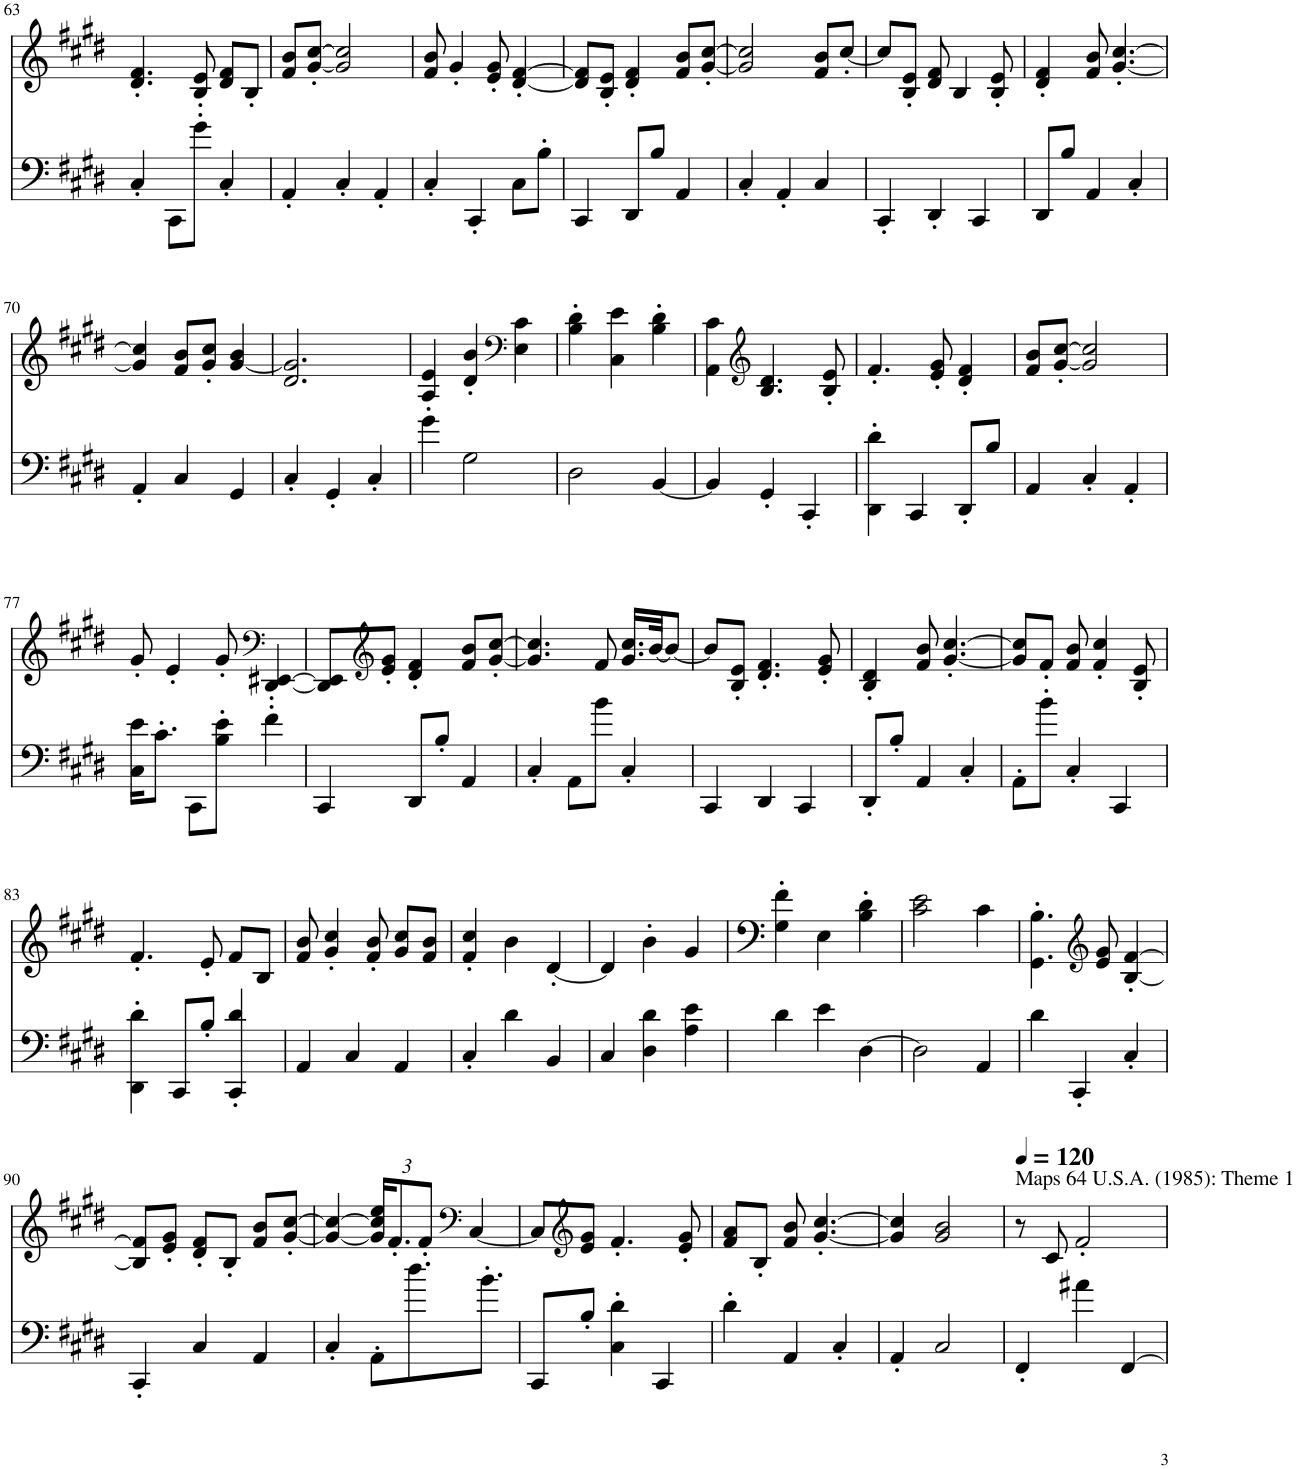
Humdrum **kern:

**kern	**kern
*part1	*part1
*staff2	*staff1
*I"Piano	*
*I'Pno.	*
!!LO:PB:g=z
*clefF4	*clefG2
*k[f#c#g#d#]	*k[f#c#g#d#]
*M3/4	*M3/4
=63	=63
4C#'/	4.d#/' 4.f#/'
8CC#\L	.
8g#'\J	8B/' 8e/'
4C#'/	8d#/ 8f#/L
.	8B'/J
=64	=64
4AA'/	8f#/ 8b/L
.	[8g#/' [8cc#/'J
4C#'/	2g#/] 2cc#/]
4AA'/	.
=65	=65
4C#'/	8f#/ 8b/
.	4g#'/
4CC#'/	.
.	8e/' 8g#/'
8C#\L	[4d#/' [4f#/'
8B'\J	.
=66	=66
4CC#/	8d#/] 8f#/]L
.	8B/' 8e/'J
8DD#/L	4d#/' 4f#/'
8B/J	.
4AA/	8f#/ 8b/L
.	[8g#/' [8cc#/'J
=67	=67
4C#'/	2g#/] 2cc#/]
4AA'/	.
4C#/	8f#/ 8b/L
.	[8cc#'/J
=68	=68
4CC#'/	8cc#/L]
.	8B/' 8e/'J
4DD#'/	8d#/ 8f#/
.	4B/
4CC#/	.
.	8B/' 8e/'
=69	=69
8DD#/L	4d#/' 4f#/'
8B/J	.
4AA/	8f#/ 8b/
.	[4.g#/' [4.cc#/'
4C#'/	.
!!LO:LB:g=z
=70	=70
4AA'/	4g#/] 4cc#/]
4C#/	8f#/ 8b/L
.	8g#/' 8cc#/'J
4GG#/	[4g#/ 4b/
=71	=71
4C#'/	2.d#/ 2.g#/]
4GG#'/	.
4C#'/	.
=72	=72
4g#'\	4A/ 4e/
2G#\	4d#/' 4b/'
*	*clefF4
.	4E\ 4c#\
=73	=73
2D#\	4B\' 4d#\'
.	4C#\ 4e\
[4BB/	4B\' 4d#\'
=74	=74
4BB/]	4AA\ 4c#\
*	*clefG2
4GG#'/	4.B/ 4.d#/
4CC#'/	.
.	8B/' 8e/'
=75	=75
4DD#\' 4d#\'	4.f#'/
4CC#/	.
.	8e/' 8g#/'
8DD#'/L	4d#/' 4f#/'
8B/J	.
=76	=76
4AA/	8f#/ 8b/L
.	[8g#/' [8cc#/'J
4C#'/	2g#/] 2cc#/]
4AA'/	.
!!LO:LB:g=z
=77	=77
16C#\ 16e\KL	8g#'/
8.c#'\J	.
.	4e'/
8CC#\L	.
8B\' 8e\'J	8g#'/
*	*clefF4
4f#'\	[4DD#/' [4EE#X/'
=78	=78
4CC#/	8DD#/] 8EE#/]L
*	*clefG2
.	8e/' 8g#/'J
8DD#/L	4d#/' 4f#/'
8B'/J	.
4AA/	8f#/ 8b/L
.	[8g#/' [8cc#/'J
=79	=79
4C#'/	4.g#/] 4.cc#/]
8AA\L	.
8b\J	8f#/
4C#'/	16.g#/ 16.cc#/LL
.	[32b/JK
.	8b/J_
=80	=80
4CC#/	8b/L]
.	8B/' 8e/'J
4DD#/	4.d#/' 4.f#/'
4CC#/	.
.	8e/' 8g#/'
=81	=81
8DD#'/L	4B/' 4d#/'
8B'/J	.
4AA/	8f#/ 8b/
.	[4.g#/' [4.cc#/'
4C#'/	.
=82	=82
8AA'\L	8g#/] 8cc#/]L
8b'\J	8f#'/J
4C#'/	8f#/ 8b/
.	4f#/' 4cc#/'
4CC#/	.
.	8B/' 8e/'
!!LO:LB:g=z
=83	=83
4DD#\' 4d#\'	4.f#'/
8CC#/L	.
8B'/J	8e'/
4CC#/' 4d#/'	8f#/L
.	8B/J
=84	=84
4AA/	8f#/ 8b/
.	4g#/' 4cc#/'
4C#/	.
.	8f#/' 8b/'
4AA/	8g#/ 8cc#/L
.	8f#/ 8b/J
=85	=85
4C#'/	4f#/' 4cc#/'
4d#\	4b\
4BB/	[4d#'/
=86	=86
4C#/	4d#/]
4D#\ 4d#\	4b'\
4A\ 4e\	4g#/
=87	=87
4d#\	4G#\' 4f#\'
4e\	4E\
[4D#\	4B\' 4d#\'
=88	=88
2D#\]	2c#\ 2e\
4AA/	4c#\
=89	=89
4d#\	4.GG#\' 4.B\'
4CC#'/	.
*	*clefG2
.	8e/ 8g#/
4C#'/	[4B/' [4f#/'
!!LO:LB:g=z
=90	=90
4CC#'/	8B/] 8f#/]L
.	8e/' 8g#/'J
4C#/	8d#/' 8f#/'L
.	8B'/J
4AA/	8f#/ 8b/L
.	[8g#/' [8cc#/'J
=91	=91
4C#'/	4g#/_ 4cc#/_
*	*Xbrackettup
8AA'\L	24g#/] 24cc#/] 24ee/KL
.	12.f#'/
8.dd#\	.
.	12f#'/J
*	*clefF4
.	[4C#/
8.b'\J	.
=92	=92
8CC#/L	8C#/L]
*	*clefG2
8B'/J	8e/ 8g#/J
4C#\' 4d#\'	4.f#'/
4CC#/	.
.	8e/' 8g#/'
=93	=93
4d#'\	8f#/ 8a/L
.	8B'/J
4AA/	8f#/ 8b/
.	[4.g#/' [4.cc#/'
4C#'/	.
=94	=94
4AA'/	4g#/] 4cc#/]
2C#/	2g#/ 2b/
=95	=95
*	*MM120
!	!LO:TX:a:t=Maps 64 U.S.A. (1985)&colon; Theme 1
4FF#'/	8r
.	8c#/
4a#X\	2f#'/
[4FF#/	.
=	=
*-	*-
